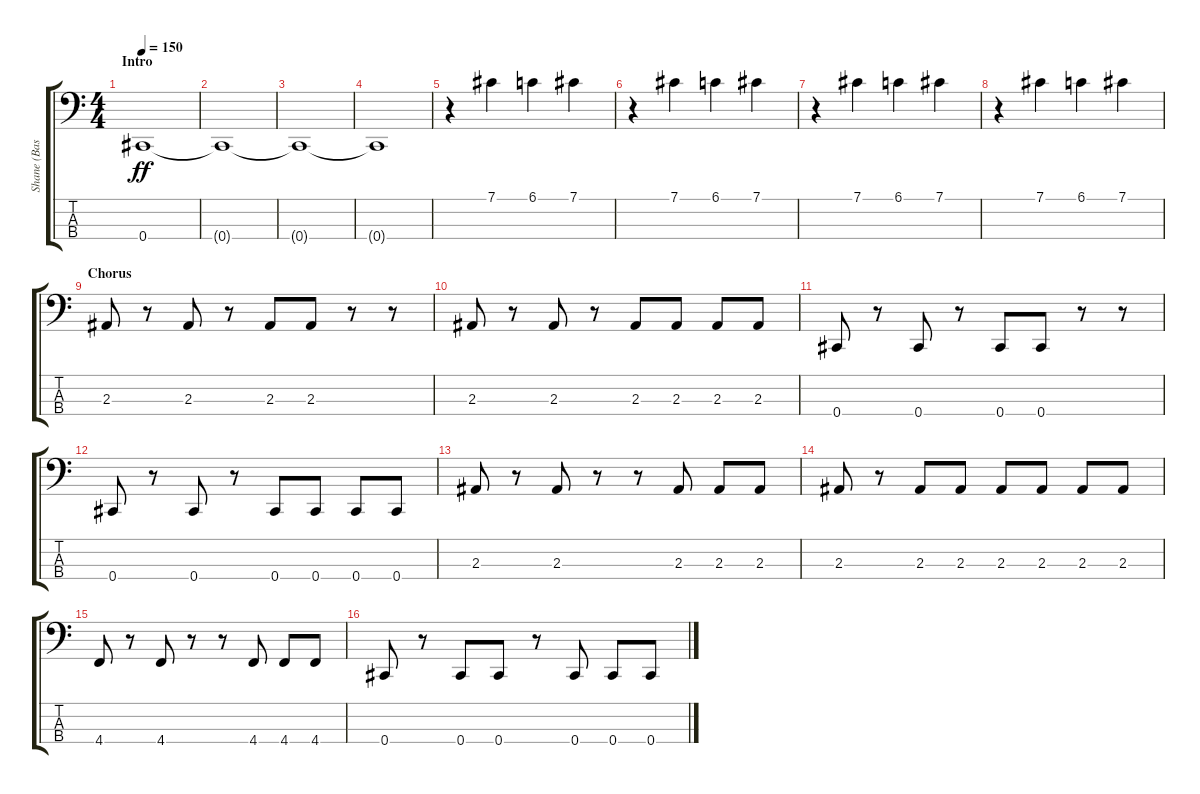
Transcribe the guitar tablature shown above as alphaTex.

\track ("Shane (Bass)" "Shane (Bas") {instrument electricbassfinger}
\staff {score tabs}
\tuning (Gb2 Db2 Ab1 Db1) {hide}
\ts (4 4)
\section ("" "Intro")
\tempo 150
\clef f4
\ks c
0.4.1{dy ff instrument electricbassfinger} |
0.4{t}.1 |
0.4{t}.1 |
0.4{t}.1 |
r.4 7.1.4 6.1.4 7.1.4 |
r.4 7.1.4 6.1.4 7.1.4 |
r.4 7.1.4 6.1.4 7.1.4 |
r.4 7.1.4 6.1.4 7.1.4 |
\section ("" "Chorus")
2.3.8 r.8 2.3.8 r.8 2.3.8 2.3.8 r.8 r.8 |
2.3.8 r.8 2.3.8 r.8 2.3.8 2.3.8 2.3.8 2.3.8 |
0.4.8 r.8 0.4.8 r.8 0.4.8 0.4.8 r.8 r.8 |
0.4.8 r.8 0.4.8 r.8 0.4.8 0.4.8 0.4.8 0.4.8 |
2.3.8 r.8 2.3.8 r.8 r.8 2.3.8 2.3.8 2.3.8 |
2.3.8 r.8 2.3.8 2.3.8 2.3.8 2.3.8 2.3.8 2.3.8 |
4.4.8 r.8 4.4.8 r.8 r.8 4.4.8 4.4.8 4.4.8 |
0.4.8 r.8 0.4.8 0.4.8 r.8 0.4.8 0.4.8 0.4.8
